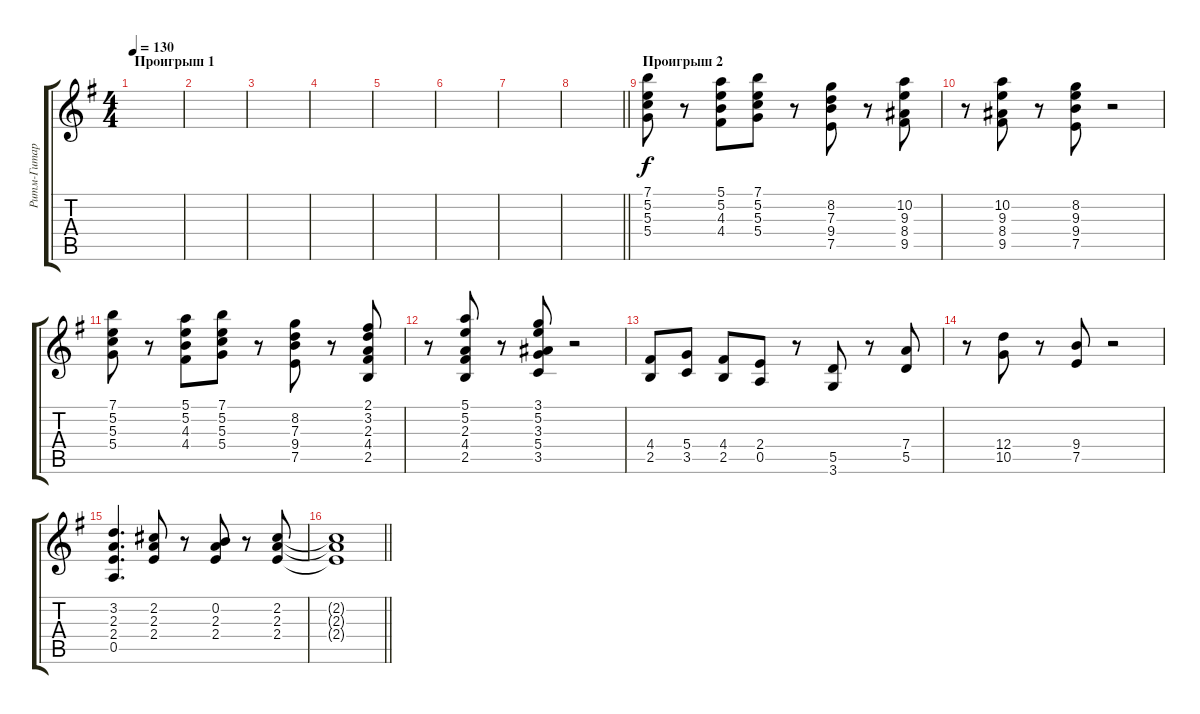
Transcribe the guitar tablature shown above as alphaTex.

\track ("Ритм-Гитара" "Ритм-Гитар") {instrument acousticguitarnylon}
\staff {score tabs}
\tuning (E4 B3 G3 D3 A2 E2) {hide}
\ts (4 4)
\section ("" "Проигрыш 1")
\tempo 130
\clef g2
\ks eminor
|
|
|
|
|
|
|
\barLineRight lightlight
|
\section ("" "Проигрыш 2")
(7.1 5.2 5.3 5.4).8 r.8 (5.1 5.2 4.3 4.4).8 (7.1 5.2 5.3 5.4).8 r.8 (8.2 7.3 9.4 7.5).8 r.8 (10.2 9.3 8.4 9.5).8 |
r.8 (10.2 9.3 8.4 9.5).8 r.8 (8.2 9.3 9.4 7.5).8 r.2 |
(7.1 5.2 5.3 5.4).8 r.8 (5.1 5.2 4.3 4.4).8 (7.1 5.2 5.3 5.4).8 r.8 (8.2 7.3 9.4 7.5).8 r.8 (2.1 3.2 2.3 4.4 2.5).8 |
r.8 (5.1 5.2 2.3 4.4 2.5).8 r.8 (3.1 5.2 3.3 5.4 3.5).8 r.2 |
(4.4 2.5).8 (5.4 3.5).8 (4.4 2.5).8 (2.4 0.5).8 r.8 (5.5 3.6).8 r.8 (7.4 5.5).8 |
r.8 (12.4 10.5).8 r.8 (9.4 7.5).8 r.2 |
(3.2 2.3 2.4 0.5).4{d} (2.2 2.3 2.4).8 r.8 (0.2 2.3 2.4).8 r.8 (2.2 2.3 2.4).8 |
\barLineRight lightlight
(2.2{t} 2.3{t} 2.4{t}).1
